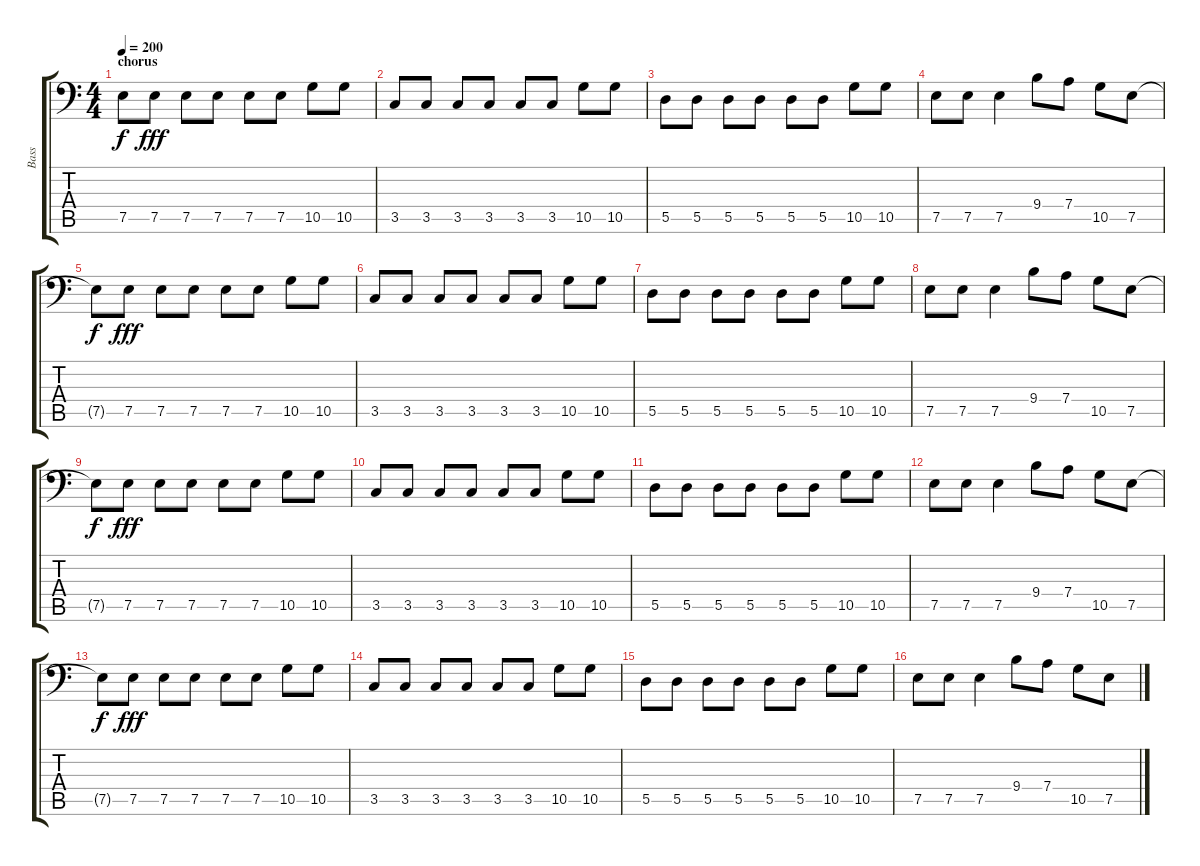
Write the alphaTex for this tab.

\track ("Bass" "Bass") {instrument electricbassfinger}
\staff {score tabs}
\tuning (E3 B2 G2 D2 A1 E1) {hide}
\ts (4 4)
\section ("" "chorus")
\tempo 200
\clef f4
\ks c
7.5{t}.8{dy f} 7.5.8{dy fff} 7.5.8 7.5.8 7.5.8 7.5.8 10.5.8 10.5.8 |
3.5.8 3.5.8 3.5.8 3.5.8 3.5.8 3.5.8 10.5.8 10.5.8 |
5.5.8 5.5.8 5.5.8 5.5.8 5.5.8 5.5.8 10.5.8 10.5.8 |
7.5.8 7.5.8 7.5.4 9.4.8 7.4.8 10.5.8 7.5.8 |
7.5{t}.8{dy f} 7.5.8{dy fff} 7.5.8 7.5.8 7.5.8 7.5.8 10.5.8 10.5.8 |
3.5.8 3.5.8 3.5.8 3.5.8 3.5.8 3.5.8 10.5.8 10.5.8 |
5.5.8 5.5.8 5.5.8 5.5.8 5.5.8 5.5.8 10.5.8 10.5.8 |
7.5.8 7.5.8 7.5.4 9.4.8 7.4.8 10.5.8 7.5.8 |
7.5{t}.8{dy f} 7.5.8{dy fff} 7.5.8 7.5.8 7.5.8 7.5.8 10.5.8 10.5.8 |
3.5.8 3.5.8 3.5.8 3.5.8 3.5.8 3.5.8 10.5.8 10.5.8 |
5.5.8 5.5.8 5.5.8 5.5.8 5.5.8 5.5.8 10.5.8 10.5.8 |
7.5.8 7.5.8 7.5.4 9.4.8 7.4.8 10.5.8 7.5.8 |
7.5{t}.8{dy f} 7.5.8{dy fff} 7.5.8 7.5.8 7.5.8 7.5.8 10.5.8 10.5.8 |
3.5.8 3.5.8 3.5.8 3.5.8 3.5.8 3.5.8 10.5.8 10.5.8 |
5.5.8 5.5.8 5.5.8 5.5.8 5.5.8 5.5.8 10.5.8 10.5.8 |
7.5.8 7.5.8 7.5.4 9.4.8 7.4.8 10.5.8 7.5.8
